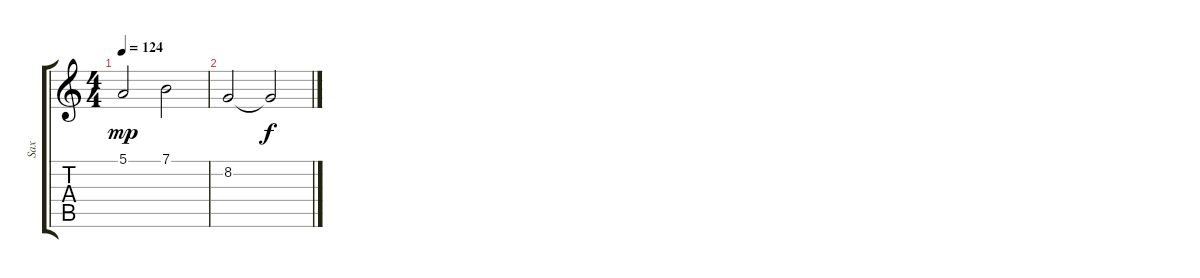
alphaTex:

\track ("Sax" "Sax") {instrument sopranosax}
\staff {score tabs}
\tuning (E4 B3 G3 D3 A2 E2) {hide}
\ts (4 4)
\tempo 124
\clef g2
\ks c
5.1.2{dy mp} 7.1.2 |
8.2.2 8.2{t}.2{dy f}
